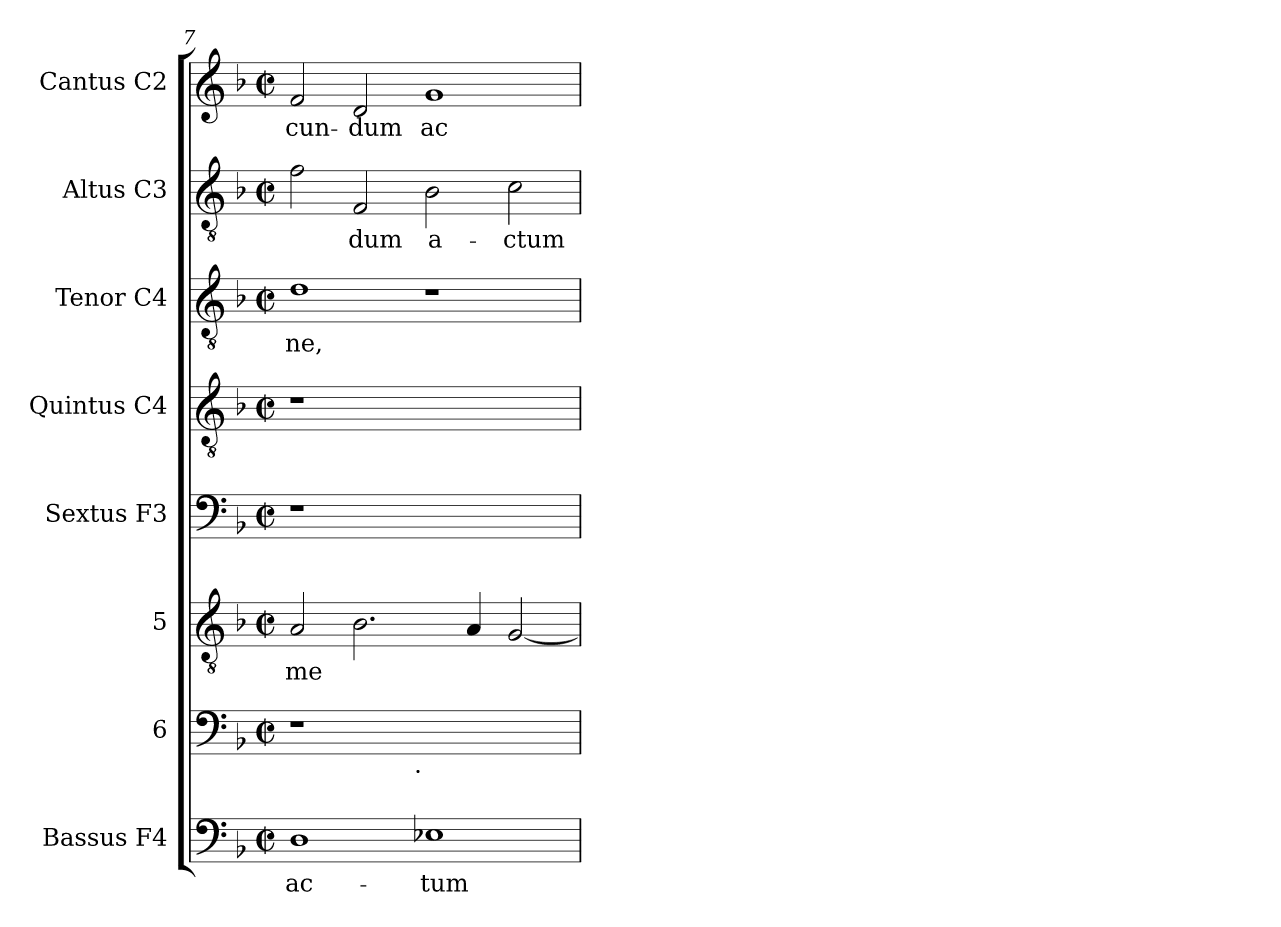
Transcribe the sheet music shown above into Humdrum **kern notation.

**kern	**text	**kern	**kern	**text	**kern	**kern	**kern	**text	**kern	**text	**kern	**text
*part8	*part8	*part7	*part6	*part6	*part5	*part4	*part3	*part3	*part2	*part2	*part1	*part1
*staff8	*staff8	*staff7	*staff6	*staff6	*staff5	*staff4	*staff3	*staff3	*staff2	*staff2	*staff1	*staff1
*I"Bassus  F4	*	*I"6	*I"5	*	*I"Sextus  F3	*I"Quintus  C4	*I"Tenor  C4	*	*I"Altus  C3	*	*I"Cantus  C2	*
*I'B	*	*	*	*	*	*	*I'T	*	*I'A	*	*I'C	*
*clefF4	*	*clefF4	*clefGv2	*	*clefF4	*clefGv2	*clefGv2	*	*clefGv2	*	*clefG2	*
*k[b-]	*	*k[b-]	*k[b-]	*	*k[b-]	*k[b-]	*k[b-]	*	*k[b-]	*	*k[b-]	*
*F:	*	*F:	*F:	*	*F:	*F:	*F:	*	*F:	*	*F:	*
*M2/2	*	*M2/2	*M2/2	*	*M2/2	*M2/2	*M2/2	*	*M2/2	*	*M2/2	*
*met(c|)	*	*met(c|)	*met(c|)	*	*met(c|)	*met(c|)	*met(c|)	*	*met(c|)	*	*met(c|)	*
=7	=7	=7	=7	=7	=7	=7	=7	=7	=7	=7	=7	=7
!	!LO:LY:b:cj	!	!	!LO:LY:b	!	!	!	!LO:LY:b:cj	!	!LO:LY:b:cj	!	!LO:LY:b:cj
*	*	*^	*	*	*	*	*	*	*	*	*	*
1D	ac-	1r	2ryy	2A/	me-	1r	1r	1d	-ne,	2f\	--	2f/	-cun-
!	!	!	!	!	!LO:LY:b	!	!	!	!	!	!LO:LY:b:cj	!	!LO:LY:b:cj
.	.	.	4...ryy	2.B-\	--	.	.	.	.	2F/	-dum	2d/	-dum
!	!	!	!LO:TX:b:t=.	!	!	!	!	!	!	!	!	!	!
.	.	.	1ryy	.	.	.	.	.	.	.	.	.	.
!	!LO:LY:b:cj	!	!	!	!	!	!	!	!	!	!LO:LY:b:cj	!	!LO:LY:b:cj
1E-X	-tum	1ryy	.	.	.	1ryy	1ryy	1r	.	2B-\	a-	1g	ac-
!	!	!	!	!	!LO:LY:b	!	!	!	!	!	!	!	!
.	.	.	.	4A/	--	.	.	.	.	.	.	.	.
!	!	!	!	!	!LO:LY:b	!	!	!	!	!	!LO:LY:b:cj	!	!
.	.	.	.	[<2G/	--	.	.	.	.	2c\	-ctum	.	.
.	.	.	32ryy	.	.	.	.	.	.	.	.	.	.
*	*	*v	*v	*	*	*	*	*	*	*	*	*	*
=	=	=	=	=	=	=	=	=	=	=	=	=
*-	*-	*-	*-	*-	*-	*-	*-	*-	*-	*-	*-	*-
